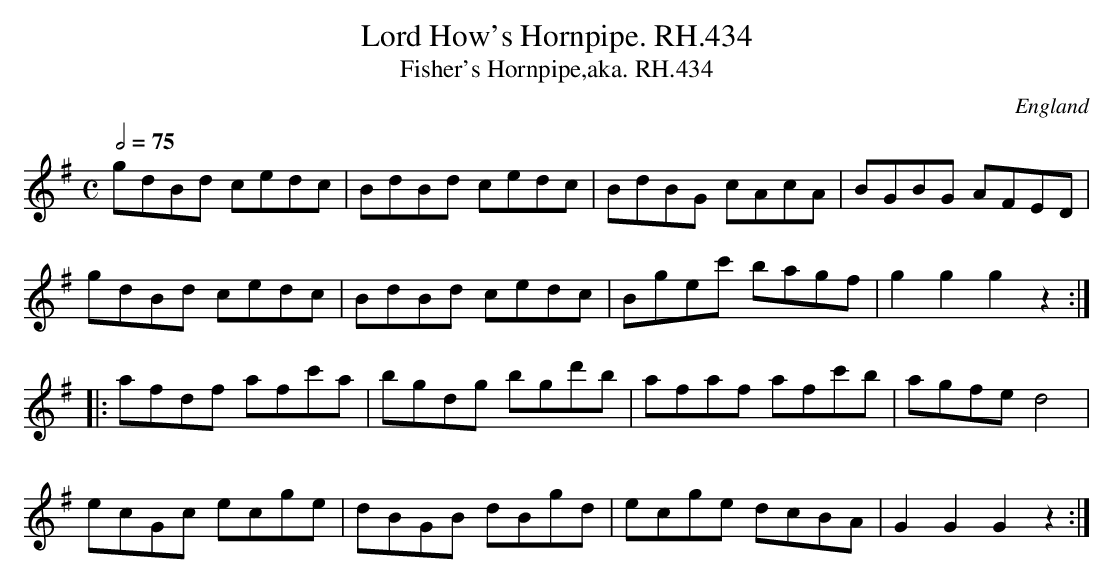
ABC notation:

X:1
T:Lord How's Hornpipe. RH.434
T:Fisher's Hornpipe,aka. RH.434
L:1/8
M:C
O:England
Q:2/4=75
K:G
gdBd cedc|BdBd cedc|BdBG cAcA|BGBG AFED|!
gdBd cedc|BdBd cedc|Bgec' bagf|g2g2 g2z2:|!
|:afdf afc'a|bgdg bgd'b|afaf afc'b|agfe d4|!
ecGc ecge|dBGB dBgd|ecge dcBA|G2G2 G2z2:|
